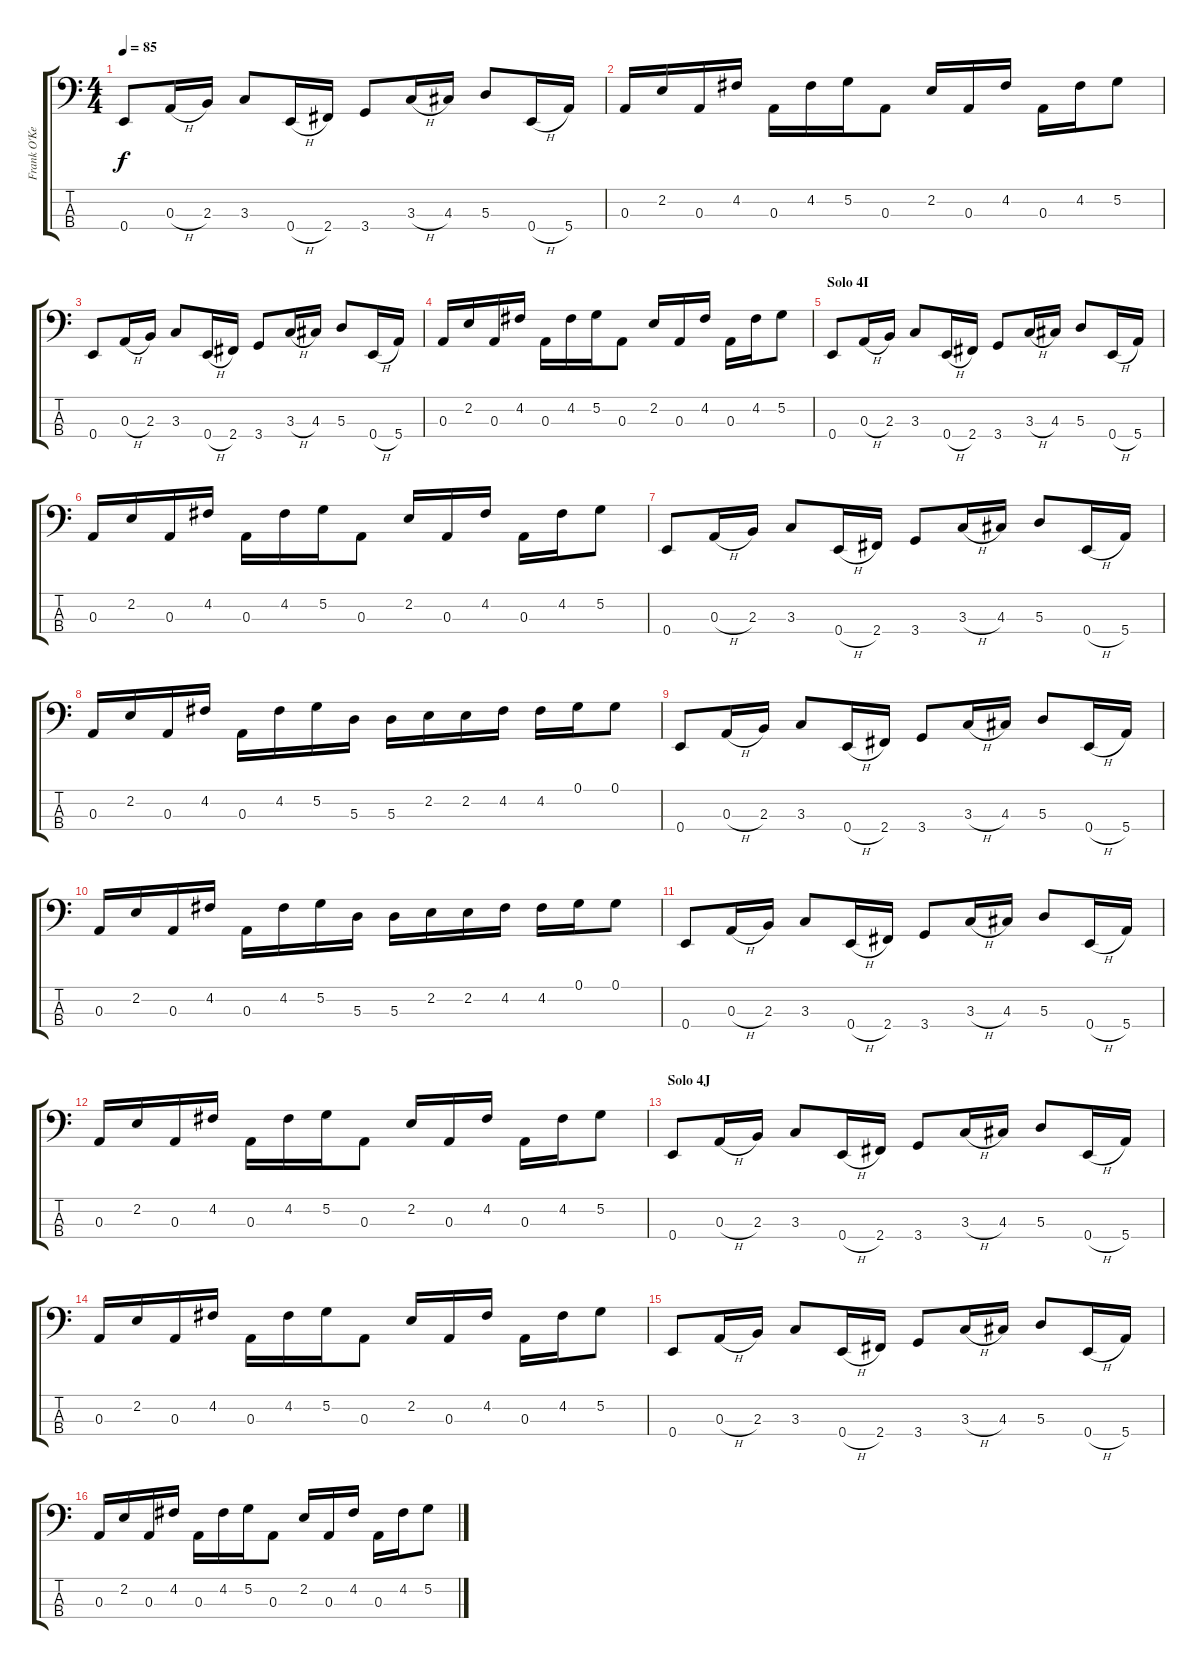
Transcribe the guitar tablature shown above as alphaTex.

\track ("Frank O'Keefe - Bass" "Frank O'Ke") {instrument electricbassfinger}
\staff {score tabs}
\tuning (G2 D2 A1 E1) {hide}
\ts (4 4)
\tempo 85
\clef f4
\ks c
0.4.8{dy f} 0.3{h}.16 2.3.16 3.3.8 0.4{h}.16 2.4.16 3.4.8 3.3{h}.16 4.3.16 5.3.8 0.4{h}.16 5.4.16 |
0.3.16 2.2.16 0.3.16 4.2.16 0.3.16 4.2.16 5.2.16 0.3.8 2.2.16 0.3.16 4.2.16 0.3.16 4.2.16 5.2.8 |
0.4.8 0.3{h}.16 2.3.16 3.3.8 0.4{h}.16 2.4.16 3.4.8 3.3{h}.16 4.3.16 5.3.8 0.4{h}.16 5.4.16 |
0.3.16 2.2.16 0.3.16 4.2.16 0.3.16 4.2.16 5.2.16 0.3.8 2.2.16 0.3.16 4.2.16 0.3.16 4.2.16 5.2.8 |
\section ("" "Solo 4I")
0.4.8 0.3{h}.16 2.3.16 3.3.8 0.4{h}.16 2.4.16 3.4.8 3.3{h}.16 4.3.16 5.3.8 0.4{h}.16 5.4.16 |
0.3.16 2.2.16 0.3.16 4.2.16 0.3.16 4.2.16 5.2.16 0.3.8 2.2.16 0.3.16 4.2.16 0.3.16 4.2.16 5.2.8 |
0.4.8 0.3{h}.16 2.3.16 3.3.8 0.4{h}.16 2.4.16 3.4.8 3.3{h}.16 4.3.16 5.3.8 0.4{h}.16 5.4.16 |
0.3.16 2.2.16 0.3.16 4.2.16 0.3.16 4.2.16 5.2.16 5.3.16 5.3.16 2.2.16 2.2.16 4.2.16 4.2.16 0.1.16 0.1.8 |
0.4.8 0.3{h}.16 2.3.16 3.3.8 0.4{h}.16 2.4.16 3.4.8 3.3{h}.16 4.3.16 5.3.8 0.4{h}.16 5.4.16 |
0.3.16 2.2.16 0.3.16 4.2.16 0.3.16 4.2.16 5.2.16 5.3.16 5.3.16 2.2.16 2.2.16 4.2.16 4.2.16 0.1.16 0.1.8 |
0.4.8 0.3{h}.16 2.3.16 3.3.8 0.4{h}.16 2.4.16 3.4.8 3.3{h}.16 4.3.16 5.3.8 0.4{h}.16 5.4.16 |
0.3.16 2.2.16 0.3.16 4.2.16 0.3.16 4.2.16 5.2.16 0.3.8 2.2.16 0.3.16 4.2.16 0.3.16 4.2.16 5.2.8 |
\section ("" "Solo 4J")
0.4.8 0.3{h}.16 2.3.16 3.3.8 0.4{h}.16 2.4.16 3.4.8 3.3{h}.16 4.3.16 5.3.8 0.4{h}.16 5.4.16 |
0.3.16 2.2.16 0.3.16 4.2.16 0.3.16 4.2.16 5.2.16 0.3.8 2.2.16 0.3.16 4.2.16 0.3.16 4.2.16 5.2.8 |
0.4.8 0.3{h}.16 2.3.16 3.3.8 0.4{h}.16 2.4.16 3.4.8 3.3{h}.16 4.3.16 5.3.8 0.4{h}.16 5.4.16 |
0.3.16 2.2.16 0.3.16 4.2.16 0.3.16 4.2.16 5.2.16 0.3.8 2.2.16 0.3.16 4.2.16 0.3.16 4.2.16 5.2.8
